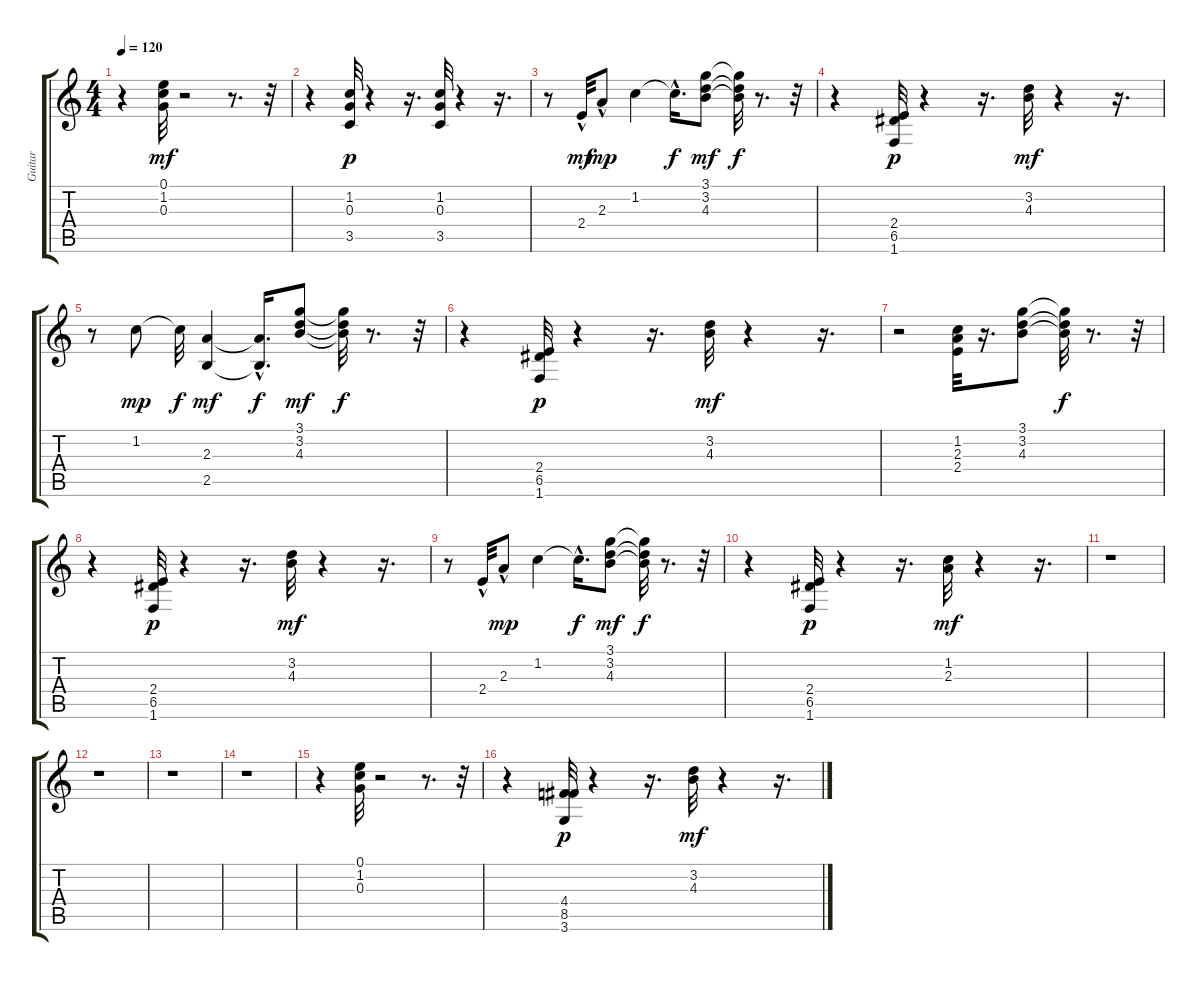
\track ("Guitar  " "Guitar  ") {instrument electricguitarclean}
\staff {score tabs}
\tuning (E4 B3 G3 D3 A2 E2) {hide}
\ts (4 4)
\tempo 120
\clef g2
\ks c
r.4{dy mf} (0.1 1.2 0.3).32 r.2 r.8{d} r.32 |
r.4 (1.2 0.3 3.5).32{dy p} r.4 r.16{d} (1.2 0.3 3.5).32 r.4 r.16{d} |
r.8 2.4{hac}.32{dy mf} 2.3{hac}.8{dy mp} 1.2.4 1.2{hac t}.16{d dy f} (3.1 3.2 4.3).8{dy mf} (3.1{t} 3.2{t} 4.3{t}).32{dy f} r.8{d} r.32 |
r.4 (2.4 6.5 1.6).32{dy p} r.4 r.16{d} (3.2 4.3).32{dy mf} r.4 r.16{d} |
r.8 1.2.8{dy mp} 1.2{t}.32{dy f} (2.3 2.5).4{dy mf} (2.3{hac t} 2.5{t}).16{d dy f} (3.1 3.2 4.3).8{dy mf} (3.1{t} 3.2{t} 4.3{t}).32{dy f} r.8{d} r.32 |
r.4 (2.4 6.5 1.6).32{dy p} r.4 r.16{d} (3.2 4.3).32{dy mf} r.4 r.16{d} |
r.2 (1.2 2.3 2.4).32 r.16{d} (3.1 3.2 4.3).8 (3.1{t} 3.2{t} 4.3{t}).32{dy f} r.8{d} r.32 |
r.4 (2.4 6.5 1.6).32{dy p} r.4 r.16{d} (3.2 4.3).32{dy mf} r.4 r.16{d} |
r.8 2.4{hac}.32 2.3{hac}.8{dy mp} 1.2.4 1.2{hac t}.16{d dy f} (3.1 3.2 4.3).8{dy mf} (3.1{t} 3.2{t} 4.3{t}).32{dy f} r.8{d} r.32 |
r.4 (2.4 6.5 1.6).32{dy p} r.4 r.16{d} (1.2 2.3).32{dy mf} r.4 r.16{d} |
r.1 |
r.1 |
r.1 |
r.1 |
r.4 (0.1 1.2 0.3).32 r.2 r.8{d} r.32 |
r.4 (4.4 8.5 3.6).32{dy p} r.4 r.16{d} (3.2 4.3).32{dy mf} r.4 r.16{d}
